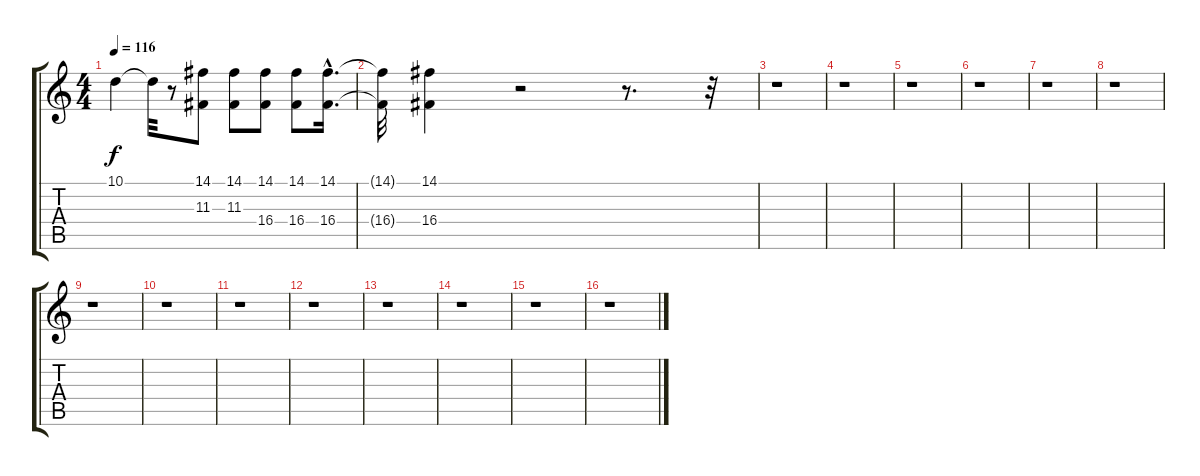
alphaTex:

\track "" {instrument violin}
\staff {score tabs}
\tuning (E4 B3 G3 D3 A2 E2) {hide}
\ts (4 4)
\tempo 116
\clef g2
\ks c
10.1{t}.4{dy f} 10.1{t}.32 r.8 (14.1 11.3).8 (14.1 11.3).8 (14.1 16.4).8 (14.1 16.4).8 (14.1{hac} 16.4{hac}).16{d} |
(14.1{t} 16.4{t}).32 (14.1 16.4).4 r.2 r.8{d} r.32 |
r.1 |
r.1 |
r.1 |
r.1 |
r.1 |
r.1 |
r.1 |
r.1 |
r.1 |
r.1 |
r.1 |
r.1 |
r.1 |
r.1
